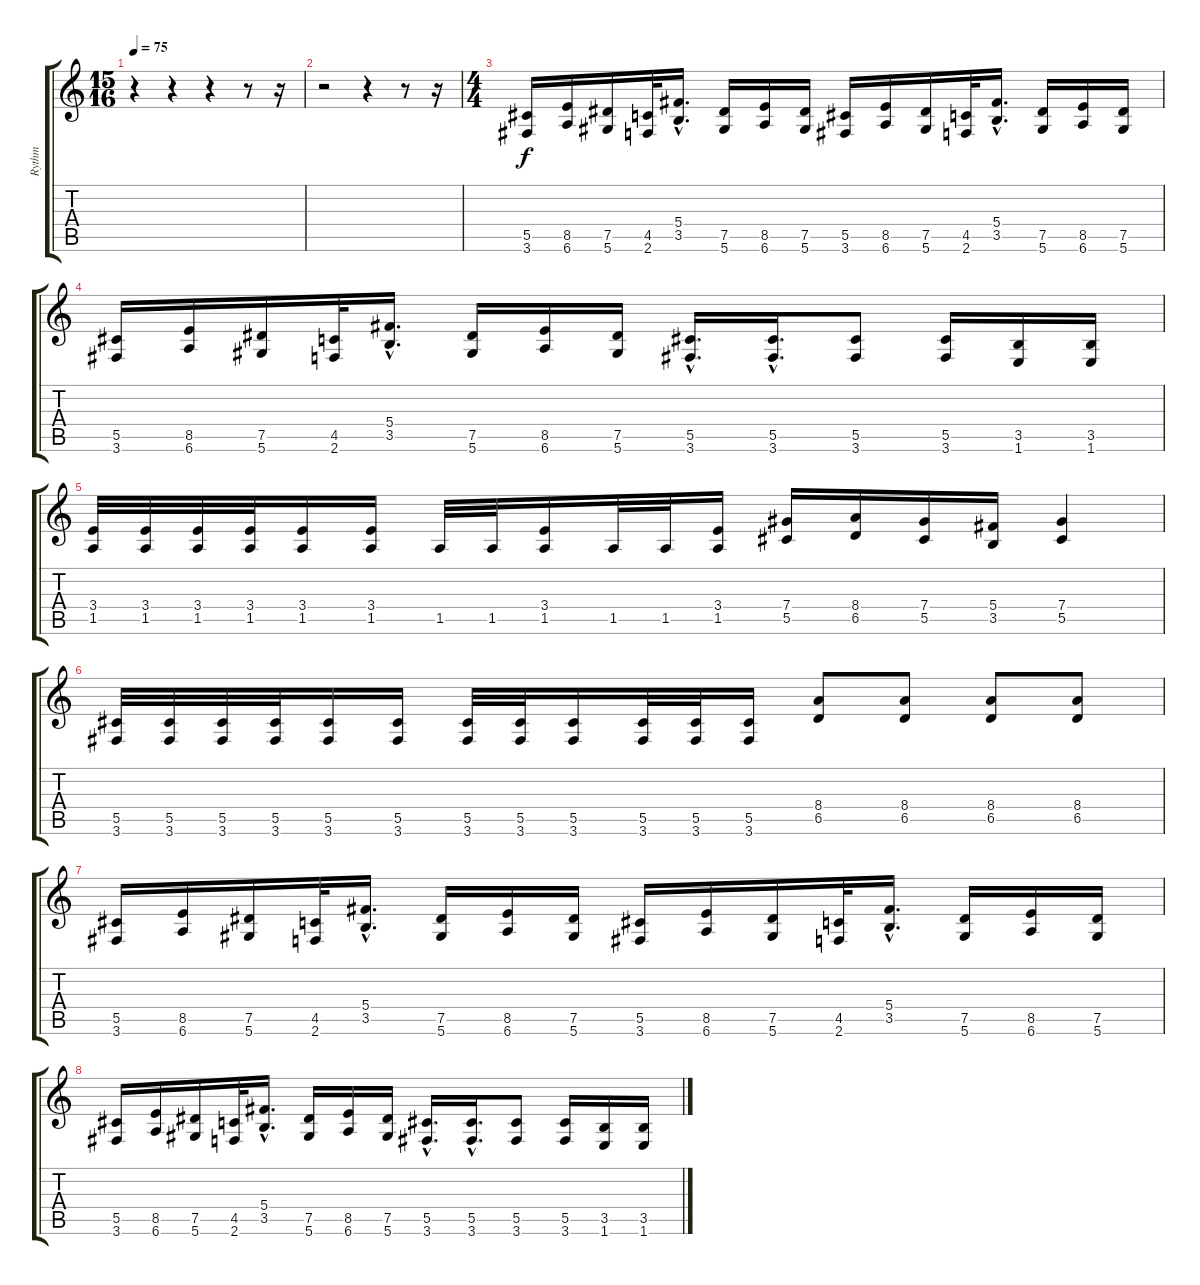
\track ("Rythm" "Rythm") {instrument distortionguitar}
\staff {score tabs}
\tuning (Eb4 Bb3 Gb3 Db3 Ab2 Eb2) {hide}
\ts (15 16)
\tempo 75
\clef g2
\ks c
r.4{dy f instrument distortionguitar} r.4 r.4 r.8 r.16 |
r.2 r.4 r.8 r.16 |
\ts (4 4)
(5.5 3.6).16 (8.5 6.6).16 (7.5 5.6).16 (4.5 2.6).32 (5.4{hac} 3.5{hac}).16{d} (7.5 5.6).16 (8.5 6.6).16 (7.5 5.6).16 (5.5 3.6).16 (8.5 6.6).16 (7.5 5.6).16 (4.5 2.6).32 (5.4{hac} 3.5{hac}).16{d} (7.5 5.6).16 (8.5 6.6).16 (7.5 5.6).16 |
(5.5 3.6).16 (8.5 6.6).16 (7.5 5.6).16 (4.5 2.6).32 (5.4{hac} 3.5{hac}).16{d} (7.5 5.6).16 (8.5 6.6).16 (7.5 5.6).16 (5.5{hac} 3.6{hac}).16{d} (5.5{hac} 3.6{hac}).16{d} (5.5 3.6).8 (5.5 3.6).16 (3.5 1.6).16 (3.5 1.6).16 |
(3.4 1.5).32 (3.4 1.5).32 (3.4 1.5).32 (3.4 1.5).32 (3.4 1.5).16 (3.4 1.5).16 1.5.32 1.5.32 (3.4 1.5).16 1.5.32 1.5.32 (3.4 1.5).16 (7.4 5.5).16 (8.4 6.5).16 (7.4 5.5).16 (5.4 3.5).16 (7.4 5.5).4 |
(5.5 3.6).32 (5.5 3.6).32 (5.5 3.6).32 (5.5 3.6).32 (5.5 3.6).16 (5.5 3.6).16 (5.5 3.6).32 (5.5 3.6).32 (5.5 3.6).16 (5.5 3.6).32 (5.5 3.6).32 (5.5 3.6).16 (8.4 6.5).8 (8.4 6.5).8 (8.4 6.5).8 (8.4 6.5).8 |
(5.5 3.6).16 (8.5 6.6).16 (7.5 5.6).16 (4.5 2.6).32 (5.4{hac} 3.5{hac}).16{d} (7.5 5.6).16 (8.5 6.6).16 (7.5 5.6).16 (5.5 3.6).16 (8.5 6.6).16 (7.5 5.6).16 (4.5 2.6).32 (5.4{hac} 3.5{hac}).16{d} (7.5 5.6).16 (8.5 6.6).16 (7.5 5.6).16 |
(5.5 3.6).16 (8.5 6.6).16 (7.5 5.6).16 (4.5 2.6).32 (5.4{hac} 3.5{hac}).16{d} (7.5 5.6).16 (8.5 6.6).16 (7.5 5.6).16 (5.5{hac} 3.6{hac}).16{d} (5.5{hac} 3.6{hac}).16{d} (5.5 3.6).8 (5.5 3.6).16 (3.5 1.6).16 (3.5 1.6).16
